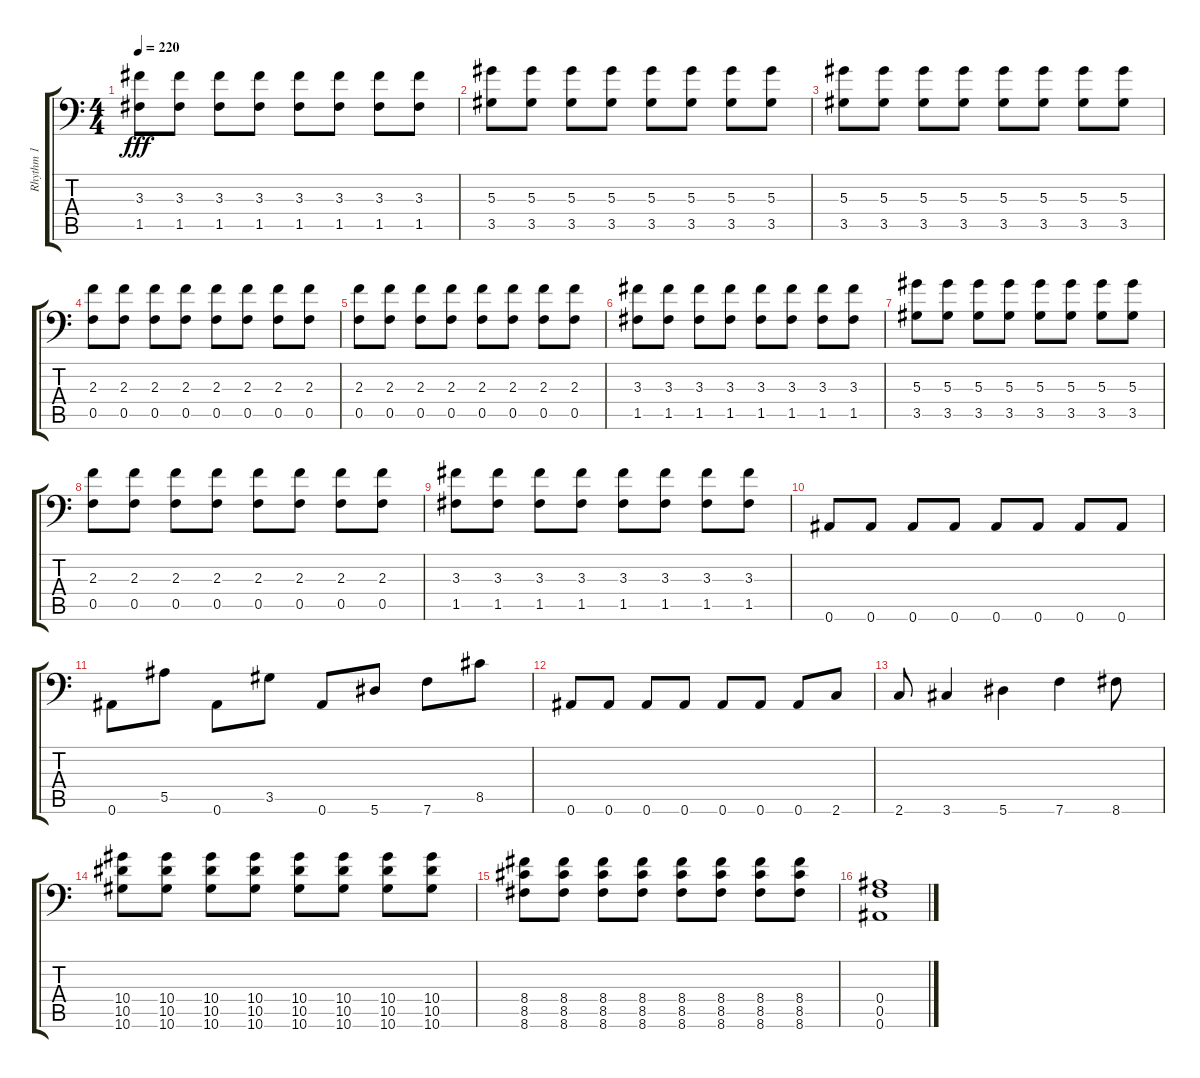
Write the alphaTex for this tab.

\track ("Rhythm 1" "Rhythm 1") {instrument distortionguitar}
\staff {score tabs}
\tuning (C4 G3 Eb3 Bb2 F2 Bb1) {hide}
\ts (4 4)
\tempo 220
\clef f4
\ks c
(3.3 1.5).8{dy fff} (3.3 1.5).8 (3.3 1.5).8 (3.3 1.5).8 (3.3 1.5).8 (3.3 1.5).8 (3.3 1.5).8 (3.3 1.5).8 |
(5.3 3.5).8 (5.3 3.5).8 (5.3 3.5).8 (5.3 3.5).8 (5.3 3.5).8 (5.3 3.5).8 (5.3 3.5).8 (5.3 3.5).8 |
(5.3 3.5).8 (5.3 3.5).8 (5.3 3.5).8 (5.3 3.5).8 (5.3 3.5).8 (5.3 3.5).8 (5.3 3.5).8 (5.3 3.5).8 |
(2.3 0.5).8 (2.3 0.5).8 (2.3 0.5).8 (2.3 0.5).8 (2.3 0.5).8 (2.3 0.5).8 (2.3 0.5).8 (2.3 0.5).8 |
(2.3 0.5).8 (2.3 0.5).8 (2.3 0.5).8 (2.3 0.5).8 (2.3 0.5).8 (2.3 0.5).8 (2.3 0.5).8 (2.3 0.5).8 |
(3.3 1.5).8 (3.3 1.5).8 (3.3 1.5).8 (3.3 1.5).8 (3.3 1.5).8 (3.3 1.5).8 (3.3 1.5).8 (3.3 1.5).8 |
(5.3 3.5).8 (5.3 3.5).8 (5.3 3.5).8 (5.3 3.5).8 (5.3 3.5).8 (5.3 3.5).8 (5.3 3.5).8 (5.3 3.5).8 |
(2.3 0.5).8 (2.3 0.5).8 (2.3 0.5).8 (2.3 0.5).8 (2.3 0.5).8 (2.3 0.5).8 (2.3 0.5).8 (2.3 0.5).8 |
(3.3 1.5).8 (3.3 1.5).8 (3.3 1.5).8 (3.3 1.5).8 (3.3 1.5).8 (3.3 1.5).8 (3.3 1.5).8 (3.3 1.5).8 |
0.6.8 0.6.8 0.6.8 0.6.8 0.6.8 0.6.8 0.6.8 0.6.8 |
0.6.8 5.5.8 0.6.8 3.5.8 0.6.8 5.6.8 7.6.8 8.5.8 |
0.6.8 0.6.8 0.6.8 0.6.8 0.6.8 0.6.8 0.6.8 2.6.8 |
2.6.8 3.6.4 5.6.4 7.6.4 8.6.8 |
(10.4 10.5 10.6).8 (10.4 10.5 10.6).8 (10.4 10.5 10.6).8 (10.4 10.5 10.6).8 (10.4 10.5 10.6).8 (10.4 10.5 10.6).8 (10.4 10.5 10.6).8 (10.4 10.5 10.6).8 |
(8.4 8.5 8.6).8 (8.4 8.5 8.6).8 (8.4 8.5 8.6).8 (8.4 8.5 8.6).8 (8.4 8.5 8.6).8 (8.4 8.5 8.6).8 (8.4 8.5 8.6).8 (8.4 8.5 8.6).8 |
(0.4 0.5 0.6).1
